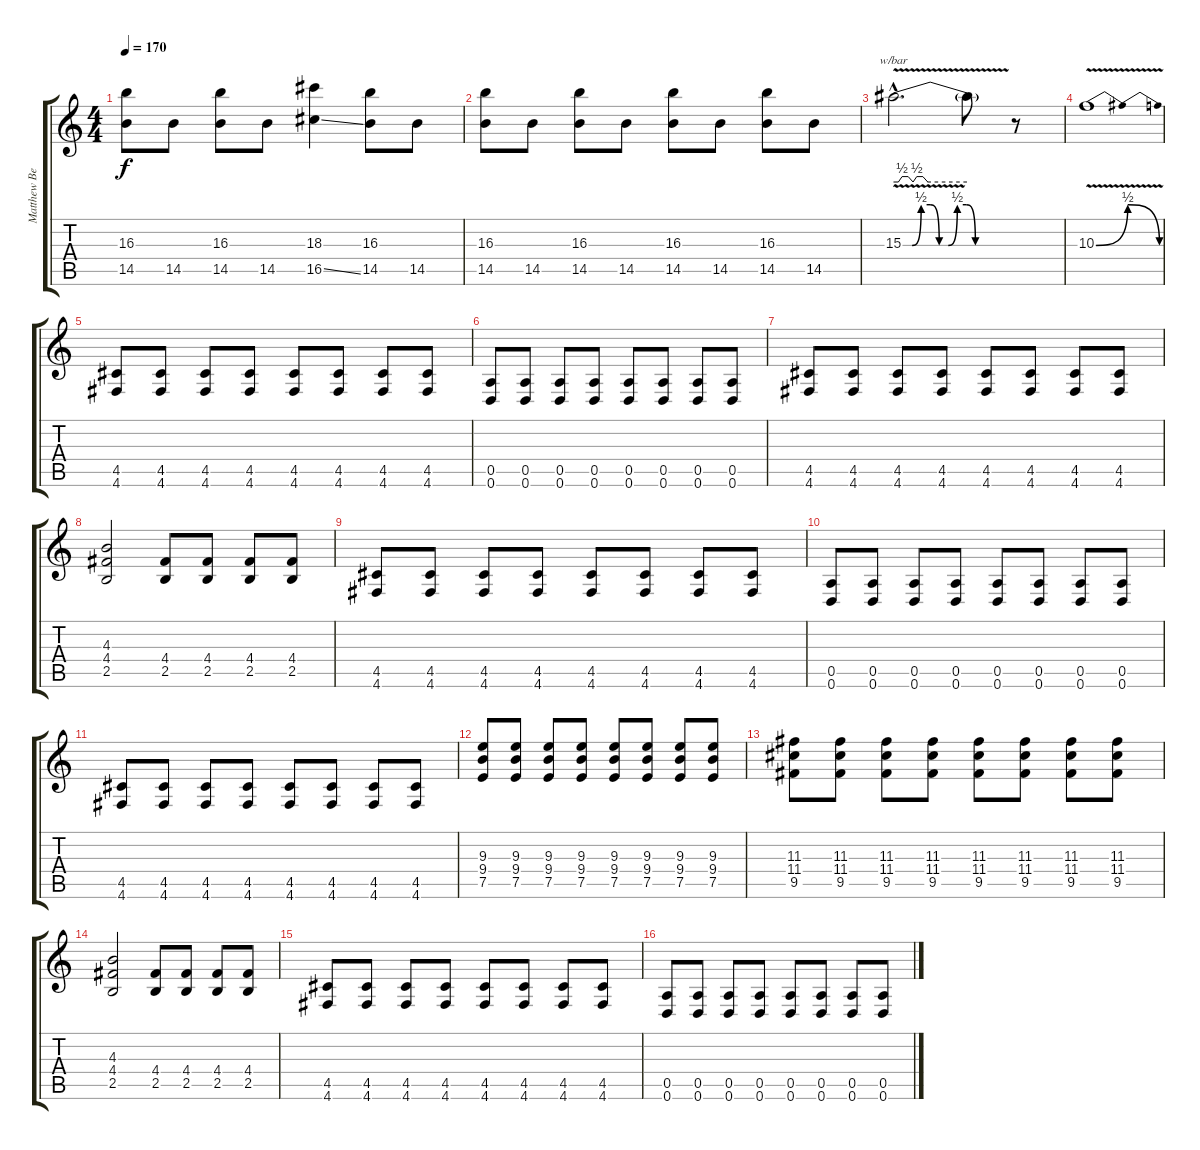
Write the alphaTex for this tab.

\track ("Matthew Bellamy" "Matthew Be") {instrument distortionguitar}
\staff {score tabs}
\tuning (E4 B3 G3 D3 A2 D2) {hide}
\ts (4 4)
\tempo 170
\clef g2
\ks c
(16.3 14.5).8{dy f} 14.5.8 (16.3 14.5).8 14.5.8 (18.3 16.5{ss}).4 (16.3 14.5).8 14.5.8 |
(16.3 14.5).8 14.5.8 (16.3 14.5).8 14.5.8 (16.3 14.5).8 14.5.8 (16.3 14.5).8 14.5.8 |
15.3{be (custom 0 0 5 0 10 2 15 2 20 0 25 0 30 2 35 2 40 0 60 0) v hac}.2{d tbe (custom default 0 0 4 0 7 2 12 2 16 0 19 2 24 2 28 0 60 0)} 15.3{t}.8 r.8 |
10.3{be (bendrelease 0 0 30 2 50 2 60 0) v}.1 |
(4.5 4.6).8 (4.5 4.6).8 (4.5 4.6).8 (4.5 4.6).8 (4.5 4.6).8 (4.5 4.6).8 (4.5 4.6).8 (4.5 4.6).8 |
(0.5 0.6).8 (0.5 0.6).8 (0.5 0.6).8 (0.5 0.6).8 (0.5 0.6).8 (0.5 0.6).8 (0.5 0.6).8 (0.5 0.6).8 |
(4.5 4.6).8 (4.5 4.6).8 (4.5 4.6).8 (4.5 4.6).8 (4.5 4.6).8 (4.5 4.6).8 (4.5 4.6).8 (4.5 4.6).8 |
(4.3 4.4 2.5).2 (4.4 2.5).8 (4.4 2.5).8 (4.4 2.5).8 (4.4 2.5).8 |
(4.5 4.6).8 (4.5 4.6).8 (4.5 4.6).8 (4.5 4.6).8 (4.5 4.6).8 (4.5 4.6).8 (4.5 4.6).8 (4.5 4.6).8 |
(0.5 0.6).8 (0.5 0.6).8 (0.5 0.6).8 (0.5 0.6).8 (0.5 0.6).8 (0.5 0.6).8 (0.5 0.6).8 (0.5 0.6).8 |
(4.5 4.6).8 (4.5 4.6).8 (4.5 4.6).8 (4.5 4.6).8 (4.5 4.6).8 (4.5 4.6).8 (4.5 4.6).8 (4.5 4.6).8 |
(9.3 9.4 7.5).8 (9.3 9.4 7.5).8 (9.3 9.4 7.5).8 (9.3 9.4 7.5).8 (9.3 9.4 7.5).8 (9.3 9.4 7.5).8 (9.3 9.4 7.5).8 (9.3 9.4 7.5).8 |
(11.3 11.4 9.5).8 (11.3 11.4 9.5).8 (11.3 11.4 9.5).8 (11.3 11.4 9.5).8 (11.3 11.4 9.5).8 (11.3 11.4 9.5).8 (11.3 11.4 9.5).8 (11.3 11.4 9.5).8 |
(4.3 4.4 2.5).2 (4.4 2.5).8 (4.4 2.5).8 (4.4 2.5).8 (4.4 2.5).8 |
(4.5 4.6).8 (4.5 4.6).8 (4.5 4.6).8 (4.5 4.6).8 (4.5 4.6).8 (4.5 4.6).8 (4.5 4.6).8 (4.5 4.6).8 |
(0.5 0.6).8 (0.5 0.6).8 (0.5 0.6).8 (0.5 0.6).8 (0.5 0.6).8 (0.5 0.6).8 (0.5 0.6).8 (0.5 0.6).8
